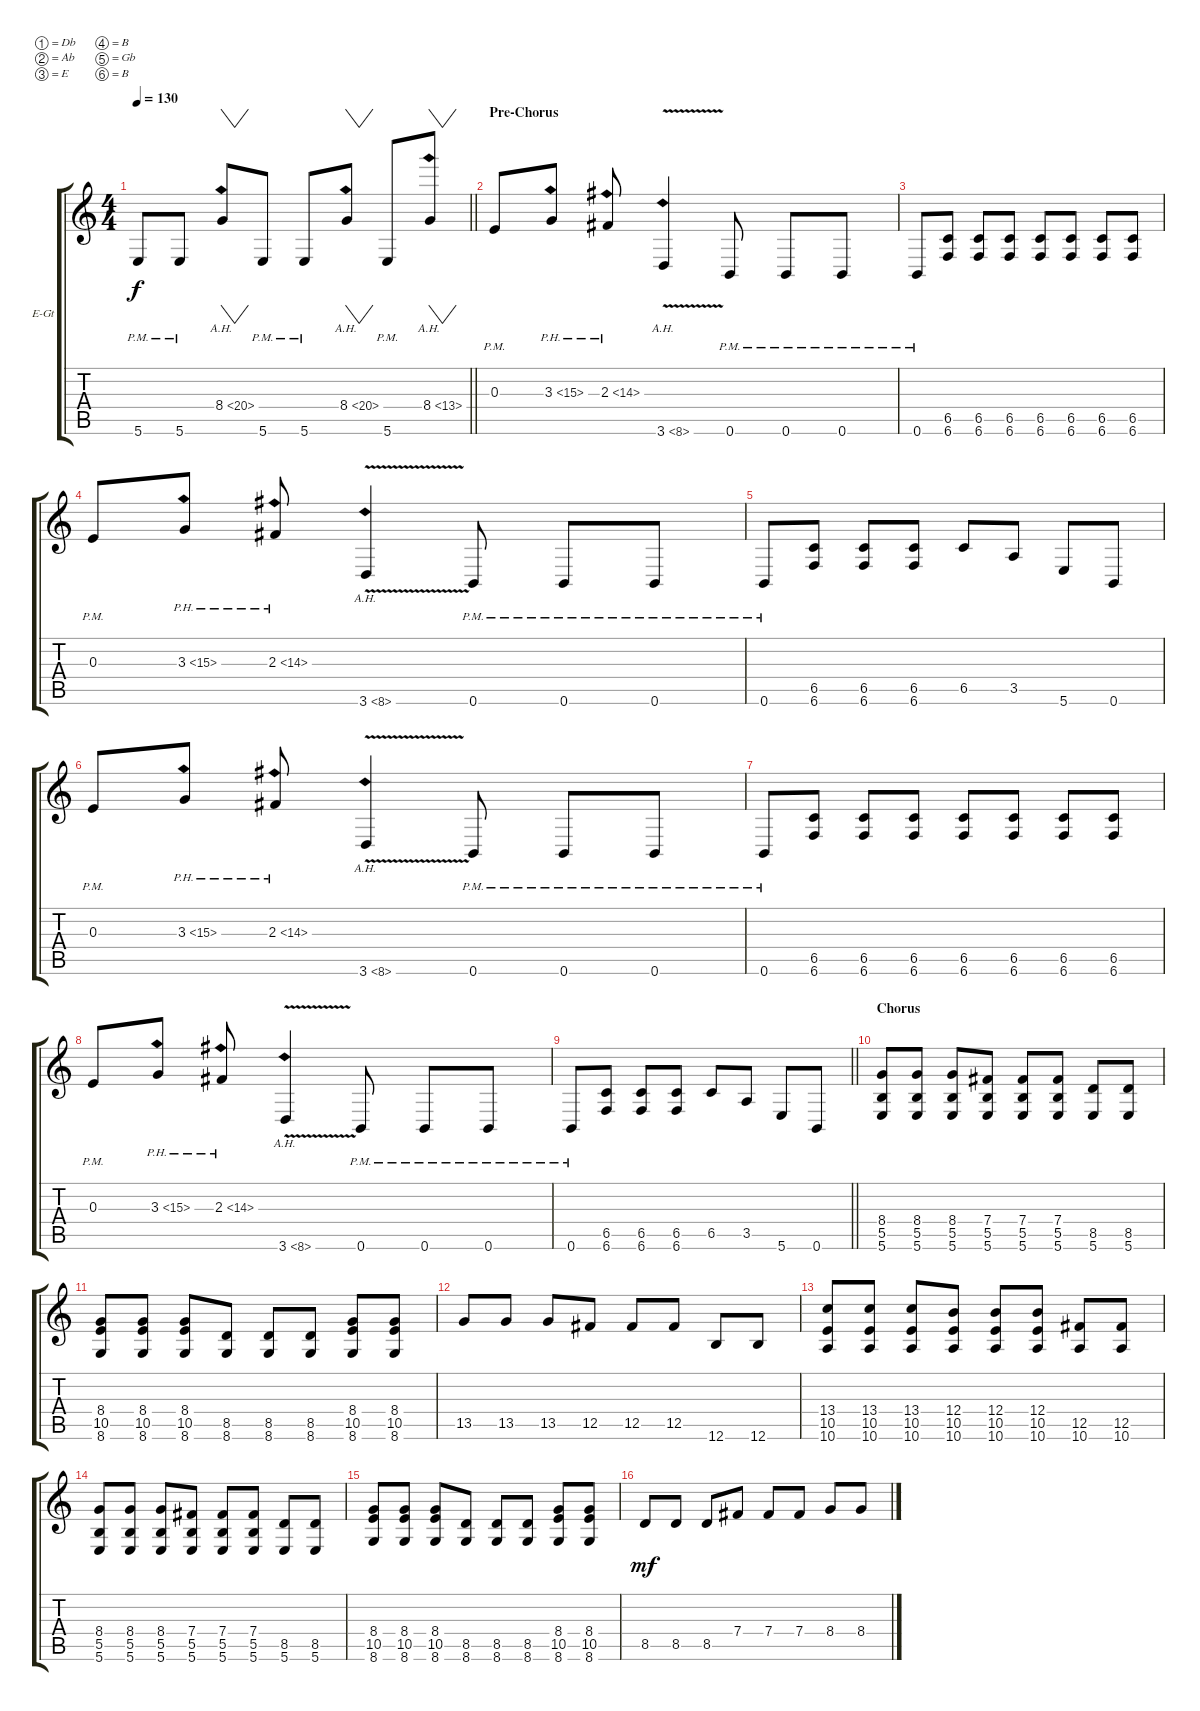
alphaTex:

\bracketExtendMode groupsimilarinstruments
\firstSystemTrackNameOrientation horizontal
\otherSystemsTrackNameOrientation horizontal
\track ("Jim Root" "E-Gt") {instrument overdrivenguitar}
\staff {score tabs}
\tuning (Db4 Ab3 E3 B2 Gb2 B1)
\ts (4 4)
\tempo 130
\clef g2
\barLineRight lightlight
\ks c
5.6{pm}.8{dy f} 5.6{pm}.8 8.4{ah 12}.8{vw} 5.6{pm}.8 5.6{pm}.8 8.4{ah 12}.8{vw} 5.6{pm}.8 8.4{ah 5}.8{vw} |
\section ("" "Pre-Chorus")
0.3{pm}.8 3.3{ph 12}.8 2.3{ph 12}.8 3.6{ah 5 v}.4 0.6{pm}.8 0.6{pm}.8 0.6{pm}.8 |
0.6{pm}.8 (6.6 6.5).8 (6.6 6.5).8 (6.6 6.5).8 (6.6 6.5).8 (6.6 6.5).8 (6.6 6.5).8 (6.6 6.5).8 |
0.3{pm}.8 3.3{ph 12}.8 2.3{ph 12}.8 3.6{ah 5 v}.4 0.6{pm}.8 0.6{pm}.8 0.6{pm}.8 |
0.6{pm}.8 (6.6 6.5).8 (6.6 6.5).8 (6.6 6.5).8 6.5.8 3.5.8 5.6.8 0.6.8 |
0.3{pm}.8 3.3{ph 12}.8 2.3{ph 12}.8 3.6{ah 5 v}.4 0.6{pm}.8 0.6{pm}.8 0.6{pm}.8 |
0.6{pm}.8 (6.6 6.5).8 (6.6 6.5).8 (6.6 6.5).8 (6.6 6.5).8 (6.6 6.5).8 (6.6 6.5).8 (6.6 6.5).8 |
0.3{pm}.8 3.3{ph 12}.8 2.3{ph 12}.8 3.6{ah 5 v}.4 0.6{pm}.8 0.6{pm}.8 0.6{pm}.8 |
\barLineRight lightlight
0.6{pm}.8 (6.6 6.5).8 (6.6 6.5).8 (6.6 6.5).8 6.5.8 3.5.8 5.6.8 0.6.8 |
\section ("" "Chorus")
(5.6 5.5 8.4).8 (5.6 5.5 8.4).8 (5.6 5.5 8.4).8 (5.6 5.5 7.4).8 (5.6 5.5 7.4).8 (5.6 5.5 7.4).8 (5.6 8.5).8 (5.6 8.5).8 |
(8.6 10.5 8.4).8 (8.6 10.5 8.4).8 (8.6 10.5 8.4).8 (8.6 8.5).8 (8.6 8.5).8 (8.6 8.5).8 (8.6 10.5 8.4).8 (8.6 10.5 8.4).8 |
13.5.8 13.5.8 13.5.8 12.5.8 12.5.8 12.5.8 12.6.8 12.6.8 |
(10.5 13.4 10.6).8 (10.6 10.5 13.4).8 (10.6 10.5 13.4).8 (10.6 10.5 12.4).8 (10.6 10.5 12.4).8 (10.6 10.5 12.4).8 (10.6 12.5).8 (10.6 12.5).8 |
(5.6 5.5 8.4).8 (5.6 5.5 8.4).8 (5.6 5.5 8.4).8 (5.6 5.5 7.4).8 (5.6 5.5 7.4).8 (5.6 5.5 7.4).8 (5.6 8.5).8 (5.6 8.5).8 |
(8.6 10.5 8.4).8 (8.6 10.5 8.4).8 (8.6 10.5 8.4).8 (8.6 8.5).8 (8.6 8.5).8 (8.6 8.5).8 (8.6 10.5 8.4).8 (8.6 10.5 8.4).8 |
8.5.8{dy mf} 8.5.8 8.5.8 7.4.8 7.4.8 7.4.8 8.4.8 8.4.8
